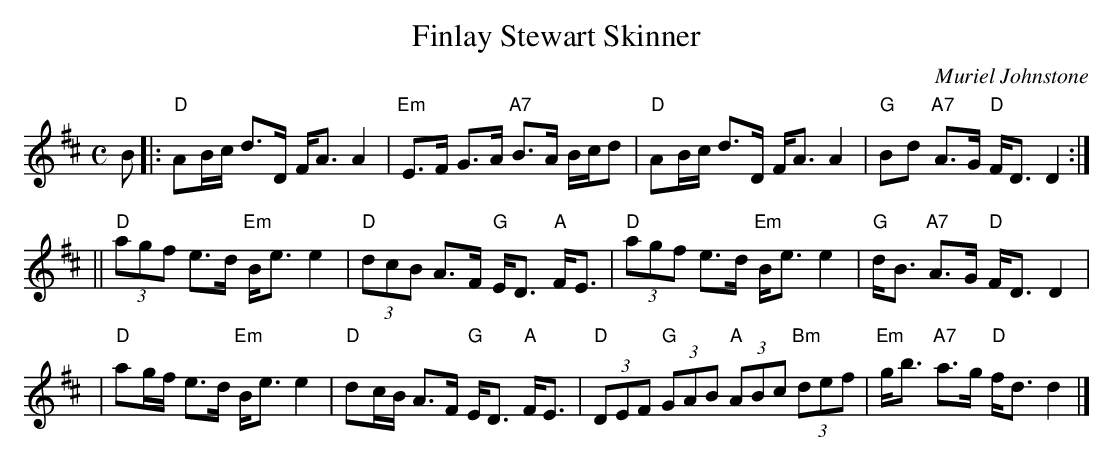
X:1
T: Finlay Stewart Skinner
C: Muriel Johnstone
M: C
L: 1/8
K: D
B \
|: "D"AB/c/ d>D F<A A2 | "Em"E>F G>A "A7"B>A B/c/d \
| "D"AB/c/ d>D F<A A2 | "G"Bd "A7"A>G "D"F<D D2 :|
|| "D"(3agf e>d "Em"B<e e2 | "D"(3dcB A>F "G"E<D "A"F<E \
| "D"(3agf e>d "Em"B<e e2 | "G"d<B "A7"A>G "D"F<D D2 |
| "D"ag/f/ e>d "Em"B<e e2 | "D"dc/B/ A>F "G"E<D "A"F<E \
| "D"(3DEF "G"(3GAB "A"(3ABc "Bm"(3def | "Em"g<b "A7"a>g "D"f<d d2 |]
